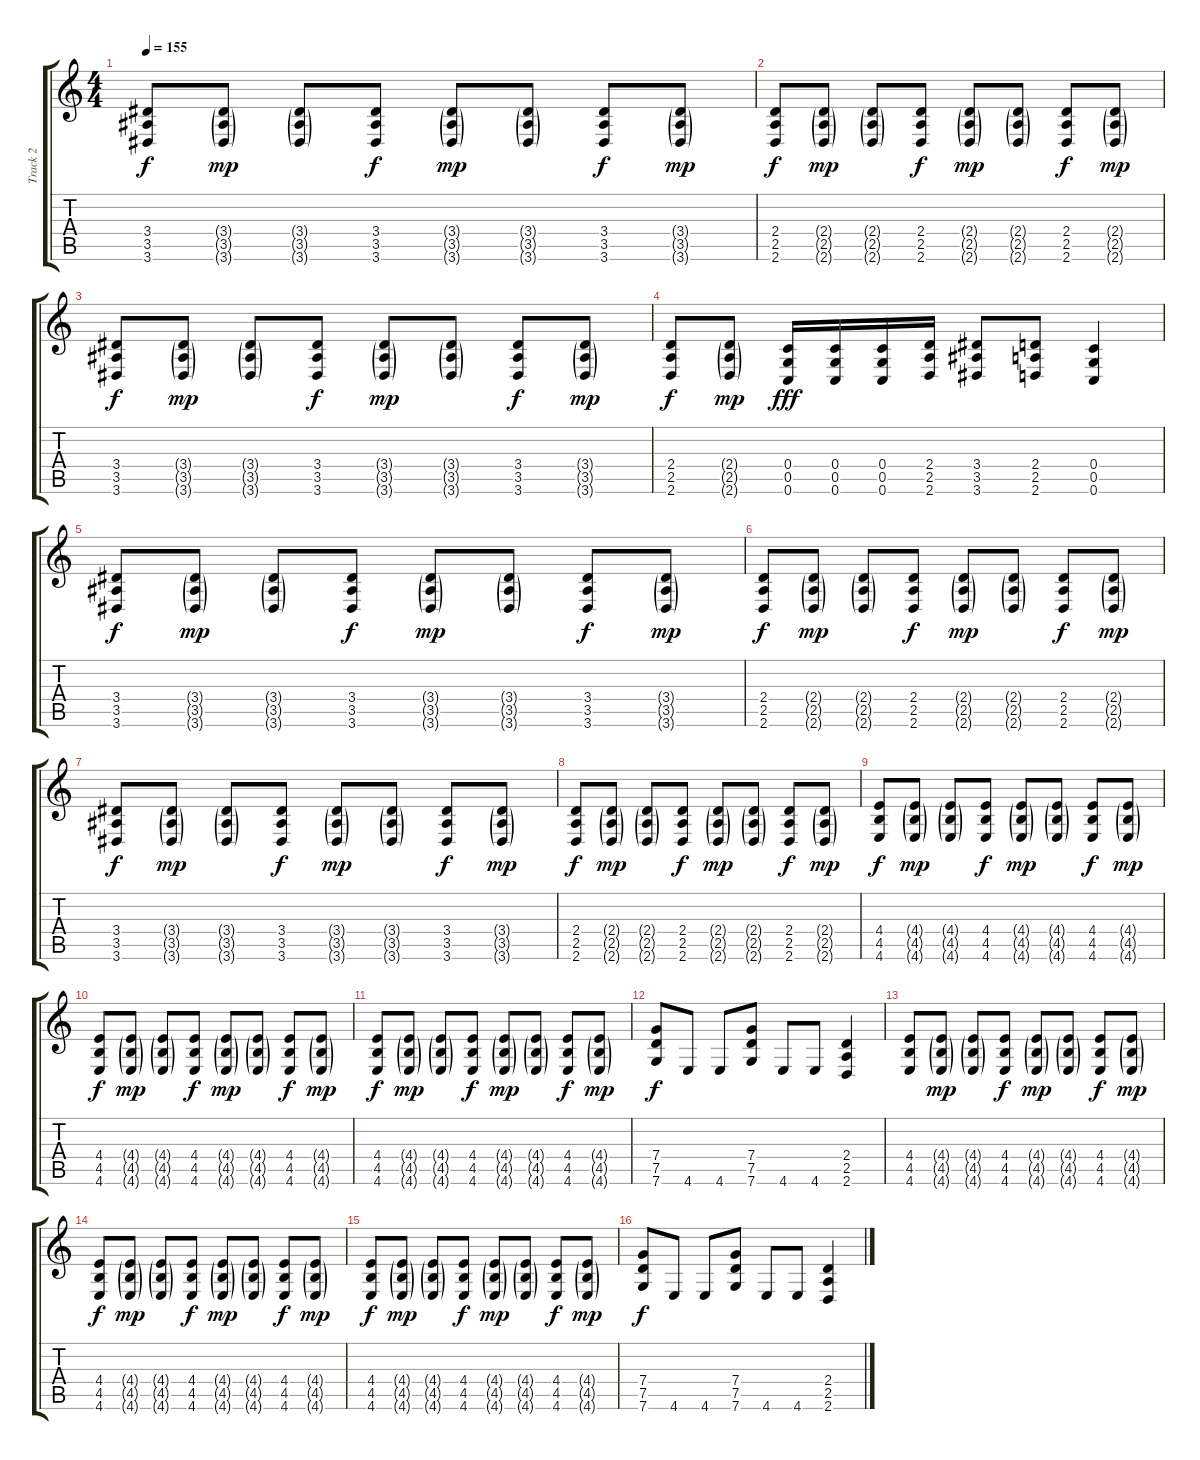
\track ("Track 2" "Track 2") {instrument distortionguitar}
\staff {score tabs}
\tuning (D4 A3 F3 C3 G2 C2) {hide}
\ts (4 4)
\tempo 155
\clef g2
\ks c
(3.4 3.5 3.6).8{dy f} (3.4{g} 3.5{g} 3.6{g}).8{dy mp} (3.4{g} 3.5{g} 3.6{g}).8 (3.4 3.5 3.6).8{dy f} (3.4{g} 3.5{g} 3.6{g}).8{dy mp} (3.4{g} 3.5{g} 3.6{g}).8 (3.4 3.5 3.6).8{dy f} (3.4{g} 3.5{g} 3.6{g}).8{dy mp} |
(2.4 2.5 2.6).8{dy f} (2.4{g} 2.5{g} 2.6{g}).8{dy mp} (2.4{g} 2.5{g} 2.6{g}).8 (2.4 2.5 2.6).8{dy f} (2.4{g} 2.5{g} 2.6{g}).8{dy mp} (2.4{g} 2.5{g} 2.6{g}).8 (2.4 2.5 2.6).8{dy f} (2.4{g} 2.5{g} 2.6{g}).8{dy mp} |
(3.4 3.5 3.6).8{dy f} (3.4{g} 3.5{g} 3.6{g}).8{dy mp} (3.4{g} 3.5{g} 3.6{g}).8 (3.4 3.5 3.6).8{dy f} (3.4{g} 3.5{g} 3.6{g}).8{dy mp} (3.4{g} 3.5{g} 3.6{g}).8 (3.4 3.5 3.6).8{dy f} (3.4{g} 3.5{g} 3.6{g}).8{dy mp} |
(2.4 2.5 2.6).8{dy f} (2.4{g} 2.5{g} 2.6{g}).8{dy mp} (0.4 0.5 0.6).16{dy fff} (0.4 0.5 0.6).16 (0.4 0.5 0.6).16 (2.4 2.5 2.6).16 (3.4 3.5 3.6).8 (2.4 2.5 2.6).8 (0.4 0.5 0.6).4 |
(3.4 3.5 3.6).8{dy f} (3.4{g} 3.5{g} 3.6{g}).8{dy mp} (3.4{g} 3.5{g} 3.6{g}).8 (3.4 3.5 3.6).8{dy f} (3.4{g} 3.5{g} 3.6{g}).8{dy mp} (3.4{g} 3.5{g} 3.6{g}).8 (3.4 3.5 3.6).8{dy f} (3.4{g} 3.5{g} 3.6{g}).8{dy mp} |
(2.4 2.5 2.6).8{dy f} (2.4{g} 2.5{g} 2.6{g}).8{dy mp} (2.4{g} 2.5{g} 2.6{g}).8 (2.4 2.5 2.6).8{dy f} (2.4{g} 2.5{g} 2.6{g}).8{dy mp} (2.4{g} 2.5{g} 2.6{g}).8 (2.4 2.5 2.6).8{dy f} (2.4{g} 2.5{g} 2.6{g}).8{dy mp} |
(3.4 3.5 3.6).8{dy f} (3.4{g} 3.5{g} 3.6{g}).8{dy mp} (3.4{g} 3.5{g} 3.6{g}).8 (3.4 3.5 3.6).8{dy f} (3.4{g} 3.5{g} 3.6{g}).8{dy mp} (3.4{g} 3.5{g} 3.6{g}).8 (3.4 3.5 3.6).8{dy f} (3.4{g} 3.5{g} 3.6{g}).8{dy mp} |
(2.4 2.5 2.6).8{dy f} (2.4{g} 2.5{g} 2.6{g}).8{dy mp} (2.4{g} 2.5{g} 2.6{g}).8 (2.4 2.5 2.6).8{dy f} (2.4{g} 2.5{g} 2.6{g}).8{dy mp} (2.4{g} 2.5{g} 2.6{g}).8 (2.4 2.5 2.6).8{dy f} (2.4{g} 2.5{g} 2.6{g}).8{dy mp} |
(4.4 4.5 4.6).8{dy f} (4.4{g} 4.5{g} 4.6{g}).8{dy mp} (4.4{g} 4.5{g} 4.6{g}).8 (4.4 4.5 4.6).8{dy f} (4.4{g} 4.5{g} 4.6{g}).8{dy mp} (4.4{g} 4.5{g} 4.6{g}).8 (4.4 4.5 4.6).8{dy f} (4.4{g} 4.5{g} 4.6{g}).8{dy mp} |
(4.4 4.5 4.6).8{dy f} (4.4{g} 4.5{g} 4.6{g}).8{dy mp} (4.4{g} 4.5{g} 4.6{g}).8 (4.4 4.5 4.6).8{dy f} (4.4{g} 4.5{g} 4.6{g}).8{dy mp} (4.4{g} 4.5{g} 4.6{g}).8 (4.4 4.5 4.6).8{dy f} (4.4{g} 4.5{g} 4.6{g}).8{dy mp} |
(4.4 4.5 4.6).8{dy f} (4.4{g} 4.5{g} 4.6{g}).8{dy mp} (4.4{g} 4.5{g} 4.6{g}).8 (4.4 4.5 4.6).8{dy f} (4.4{g} 4.5{g} 4.6{g}).8{dy mp} (4.4{g} 4.5{g} 4.6{g}).8 (4.4 4.5 4.6).8{dy f} (4.4{g} 4.5{g} 4.6{g}).8{dy mp} |
(7.4 7.5 7.6).8{dy f} 4.6.8 4.6.8 (7.4 7.5 7.6).8 4.6.8 4.6.8 (2.4 2.5 2.6).4 |
(4.4 4.5 4.6).8 (4.4{g} 4.5{g} 4.6{g}).8{dy mp} (4.4{g} 4.5{g} 4.6{g}).8 (4.4 4.5 4.6).8{dy f} (4.4{g} 4.5{g} 4.6{g}).8{dy mp} (4.4{g} 4.5{g} 4.6{g}).8 (4.4 4.5 4.6).8{dy f} (4.4{g} 4.5{g} 4.6{g}).8{dy mp} |
(4.4 4.5 4.6).8{dy f} (4.4{g} 4.5{g} 4.6{g}).8{dy mp} (4.4{g} 4.5{g} 4.6{g}).8 (4.4 4.5 4.6).8{dy f} (4.4{g} 4.5{g} 4.6{g}).8{dy mp} (4.4{g} 4.5{g} 4.6{g}).8 (4.4 4.5 4.6).8{dy f} (4.4{g} 4.5{g} 4.6{g}).8{dy mp} |
(4.4 4.5 4.6).8{dy f} (4.4{g} 4.5{g} 4.6{g}).8{dy mp} (4.4{g} 4.5{g} 4.6{g}).8 (4.4 4.5 4.6).8{dy f} (4.4{g} 4.5{g} 4.6{g}).8{dy mp} (4.4{g} 4.5{g} 4.6{g}).8 (4.4 4.5 4.6).8{dy f} (4.4{g} 4.5{g} 4.6{g}).8{dy mp} |
(7.4 7.5 7.6).8{dy f} 4.6.8 4.6.8 (7.4 7.5 7.6).8 4.6.8 4.6.8 (2.4 2.5 2.6).4
